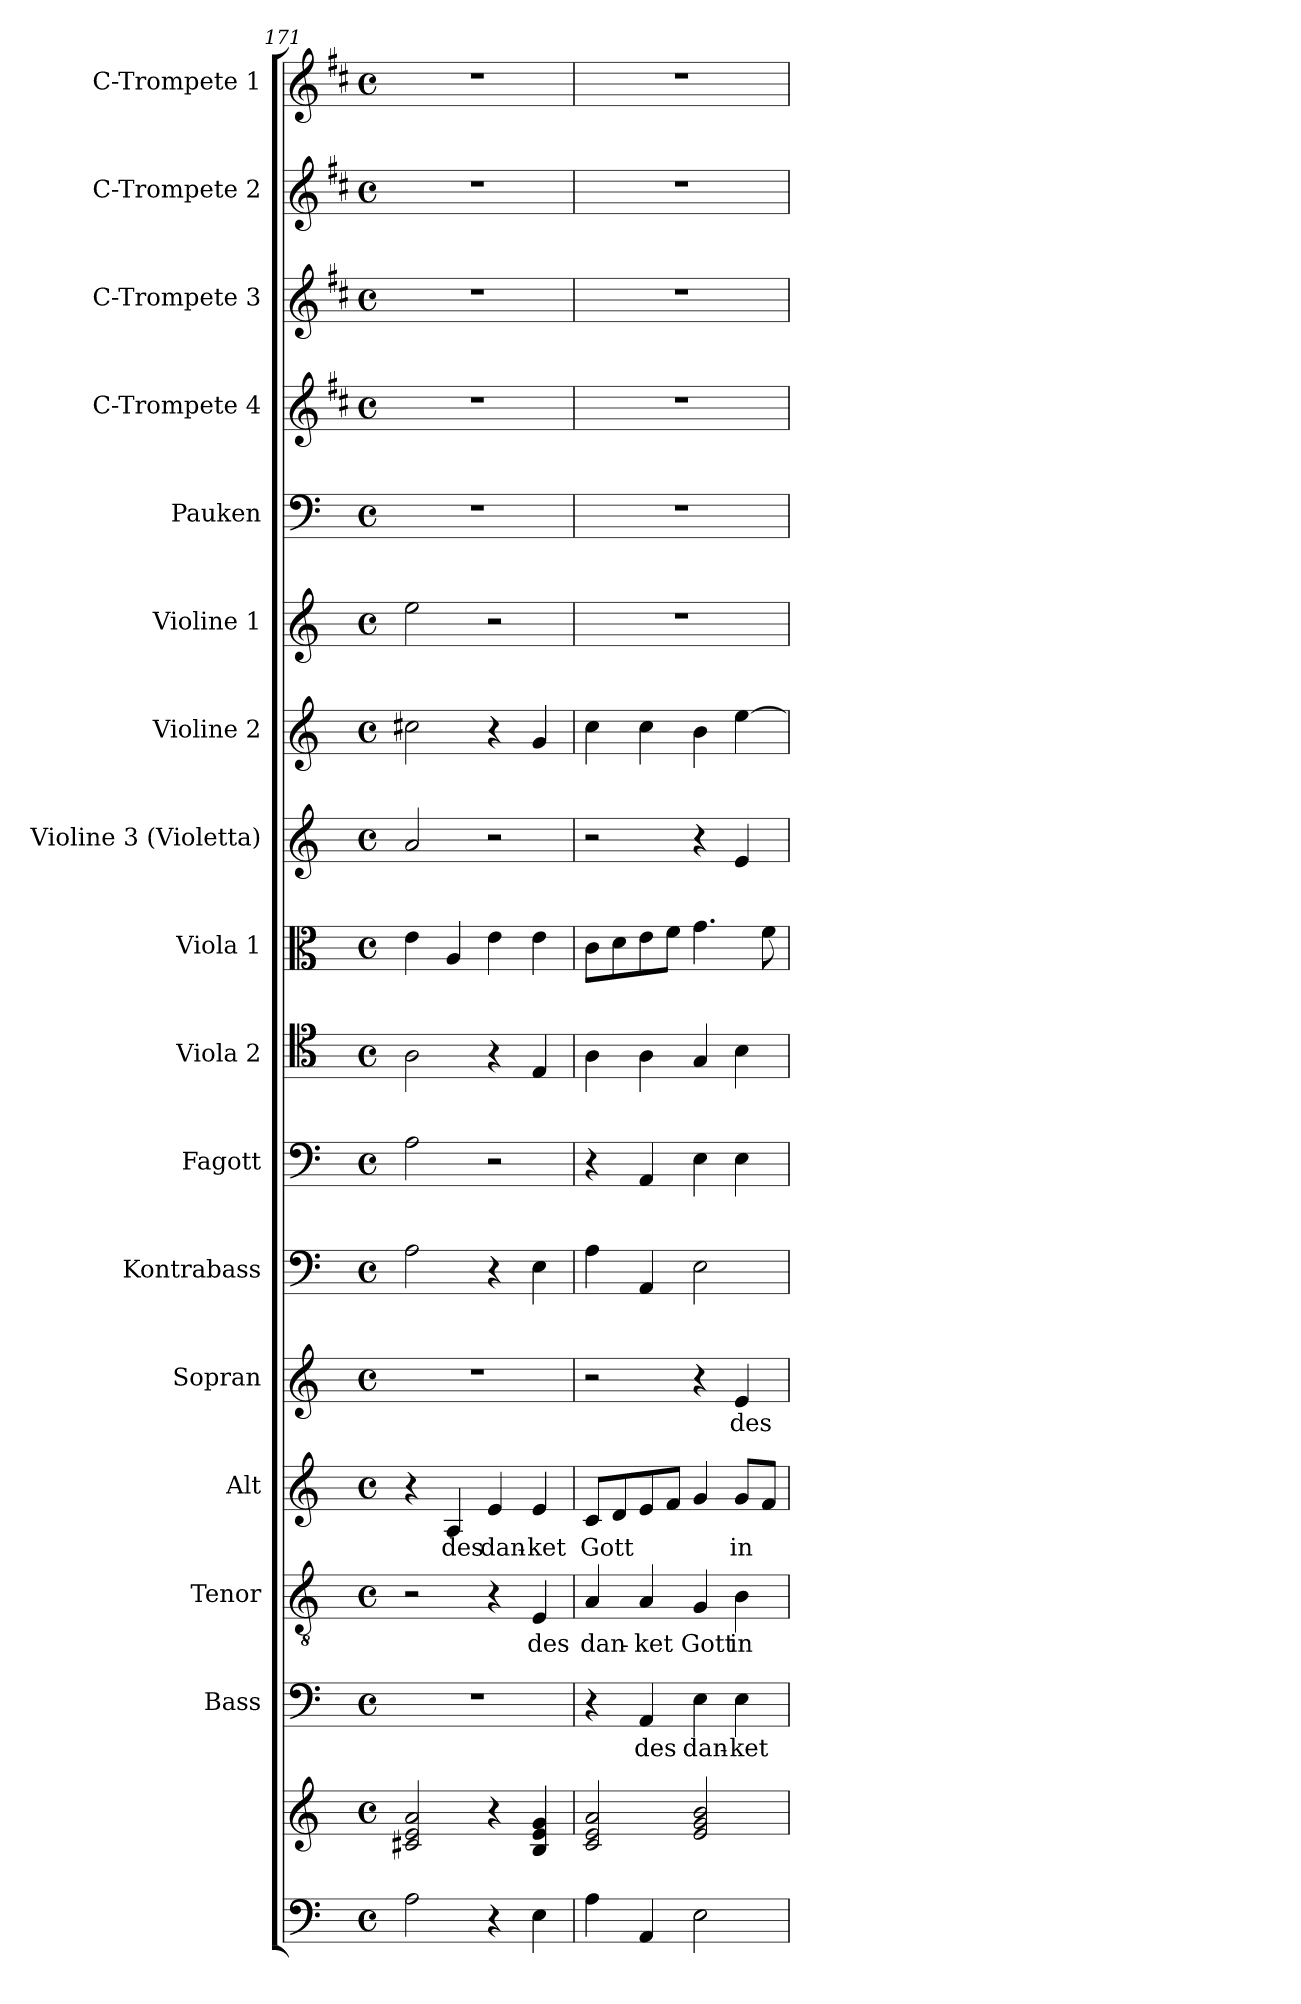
**kern	**kern	**kern	**text	**kern	**text	**kern	**text	**kern	**text	**kern	**kern	**kern	**kern	**kern	**kern	**kern	**kern	**kern	**kern	**kern	**kern
*part17	*part17	*part16	*part16	*part15	*part15	*part14	*part14	*part13	*part13	*part12	*part11	*part10	*part9	*part8	*part7	*part6	*part5	*part4	*part3	*part2	*part1
*staff18	*staff17	*staff16	*staff16	*staff15	*staff15	*staff14	*staff14	*staff13	*staff13	*staff12	*staff11	*staff10	*staff9	*staff8	*staff7	*staff6	*staff5	*staff4	*staff3	*staff2	*staff1
*	*	*I"Bass	*	*I"Tenor	*	*I"Alt	*	*I"Sopran	*	*I"Kontrabass	*I"Fagott	*I"Viola 2	*I"Viola 1	*I"Violine 3 (Violetta)	*I"Violine 2	*I"Violine 1	*I"Pauken	*I"C-Trompete 4	*I"C-Trompete 3	*I"C-Trompete 2	*I"C-Trompete 1
*	*	*I'B.	*	*I'T.	*	*I'A.	*	*I'S.	*	*I'Kb.	*I'Fg.	*I'Vla. 2	*I'Vla. 1	*I'Vl. 3	*I'Vl. 2	*I'Vl. 1	*I'Pk.	*I'C Trp. 4	*I'C Trp. 3	*I'C Trp. 2	*I'C Trp. 1
*clefF4	*clefG2	*clefF4	*	*clefGv2	*	*clefG2	*	*clefG2	*	*clefF4	*clefF4	*clefC4	*clefC3	*clefG2	*clefG2	*clefG2	*clefF4	*clefG2	*clefG2	*clefG2	*clefG2
*	*	*	*	*	*	*	*	*	*	*ITrd7c12	*	*	*	*	*	*	*	*ITrd1c2	*ITrd1c2	*ITrd1c2	*ITrd1c2
*k[]	*k[]	*k[]	*	*k[]	*	*k[]	*	*k[]	*	*k[]	*k[]	*k[]	*k[]	*k[]	*k[]	*k[]	*k[]	*k[]	*k[]	*k[]	*k[]
*C:	*C:	*C:	*	*C:	*	*C:	*	*C:	*	*C:	*C:	*C:	*C:	*C:	*C:	*C:	*C:	*C:	*C:	*C:	*C:
*M4/4	*M4/4	*M4/4	*	*M4/4	*	*M4/4	*	*M4/4	*	*M4/4	*M4/4	*M4/4	*M4/4	*M4/4	*M4/4	*M4/4	*M4/4	*M4/4	*M4/4	*M4/4	*M4/4
*met(c)	*met(c)	*met(c)	*	*met(c)	*	*met(c)	*	*met(c)	*	*met(c)	*met(c)	*met(c)	*met(c)	*met(c)	*met(c)	*met(c)	*met(c)	*met(c)	*met(c)	*met(c)	*met(c)
=171	=171	=171	=171	=171	=171	=171	=171	=171	=171	=171	=171	=171	=171	=171	=171	=171	=171	=171	=171	=171	=171
2A\	2c#X/ 2e/ 2a/	1r	.	2r	.	4r	.	1r	.	2AA\	2A\	2A\	4e\	2a/	2cc#X\	2ee\	1r	1r	1r	1r	1r
!	!	!	!	!	!	!	!LO:LY:b	!	!	!	!	!	!	!	!	!	!	!	!	!	!
.	.	.	.	.	.	4A/	des	.	.	.	.	.	4A/	.	.	.	.	.	.	.	.
!	!	!	!	!	!	!	!LO:LY:b	!	!	!	!	!	!	!	!	!	!	!	!	!	!
4r	4r	.	.	4r	.	4e/	dan-	.	.	4r	2r	4r	4e\	2r	4r	2r	.	.	.	.	.
!	!	!	!	!	!LO:LY:b	!	!LO:LY:b	!	!	!	!	!	!	!	!	!	!	!	!	!	!
4E\	4B/ 4e/ 4g/	.	.	4E/	des	4e/	-ket	.	.	4EE\	.	4E/	4e\	.	4g/	.	.	.	.	.	.
=172	=172	=172	=172	=172	=172	=172	=172	=172	=172	=172	=172	=172	=172	=172	=172	=172	=172	=172	=172	=172	=172
!	!	!	!	!	!LO:LY:b	!	!LO:LY:b	!	!	!	!	!	!	!	!	!	!	!	!	!	!
4A\	2c/ 2e/ 2a/	4r	.	4A/	dan-	8c/L	Gott	2r	.	4AA\	4r	4A\	8c\L	2r	4cc\	1r	1r	1r	1r	1r	1r
.	.	.	.	.	.	8d/	.	.	.	.	.	.	8d\	.	.	.	.	.	.	.	.
!	!	!	!LO:LY:b	!	!LO:LY:b	!	!	!	!	!	!	!	!	!	!	!	!	!	!	!	!
4AA/	.	4AA/	des	4A/	-ket	8e/	.	.	.	4AAA/	4AA/	4A\	8e\	.	4cc\	.	.	.	.	.	.
.	.	.	.	.	.	8f/J	.	.	.	.	.	.	8f\J	.	.	.	.	.	.	.	.
!	!	!	!LO:LY:b	!	!LO:LY:b	!	!	!	!	!	!	!	!	!	!	!	!	!	!	!	!
2E\	2e/ 2g/ 2b/	4E\	dan-	4G/	Gott	4g/	.	4r	.	2EE\	4E\	4G/	4.g\	4r	4b\	.	.	.	.	.	.
!	!	!	!LO:LY:b	!	!LO:LY:b	!	!LO:LY:b	!	!LO:LY:b	!	!	!	!	!	!	!	!	!	!	!	!
.	.	4E\	-ket	4B\	in	8g/L	in	4e/	des	.	4E\	4B\	.	4e/	[4ee\	.	.	.	.	.	.
.	.	.	.	.	.	8f/J	.	.	.	.	.	.	8f\	.	.	.	.	.	.	.	.
=	=	=	=	=	=	=	=	=	=	=	=	=	=	=	=	=	=	=	=	=	=
*-	*-	*-	*-	*-	*-	*-	*-	*-	*-	*-	*-	*-	*-	*-	*-	*-	*-	*-	*-	*-	*-
